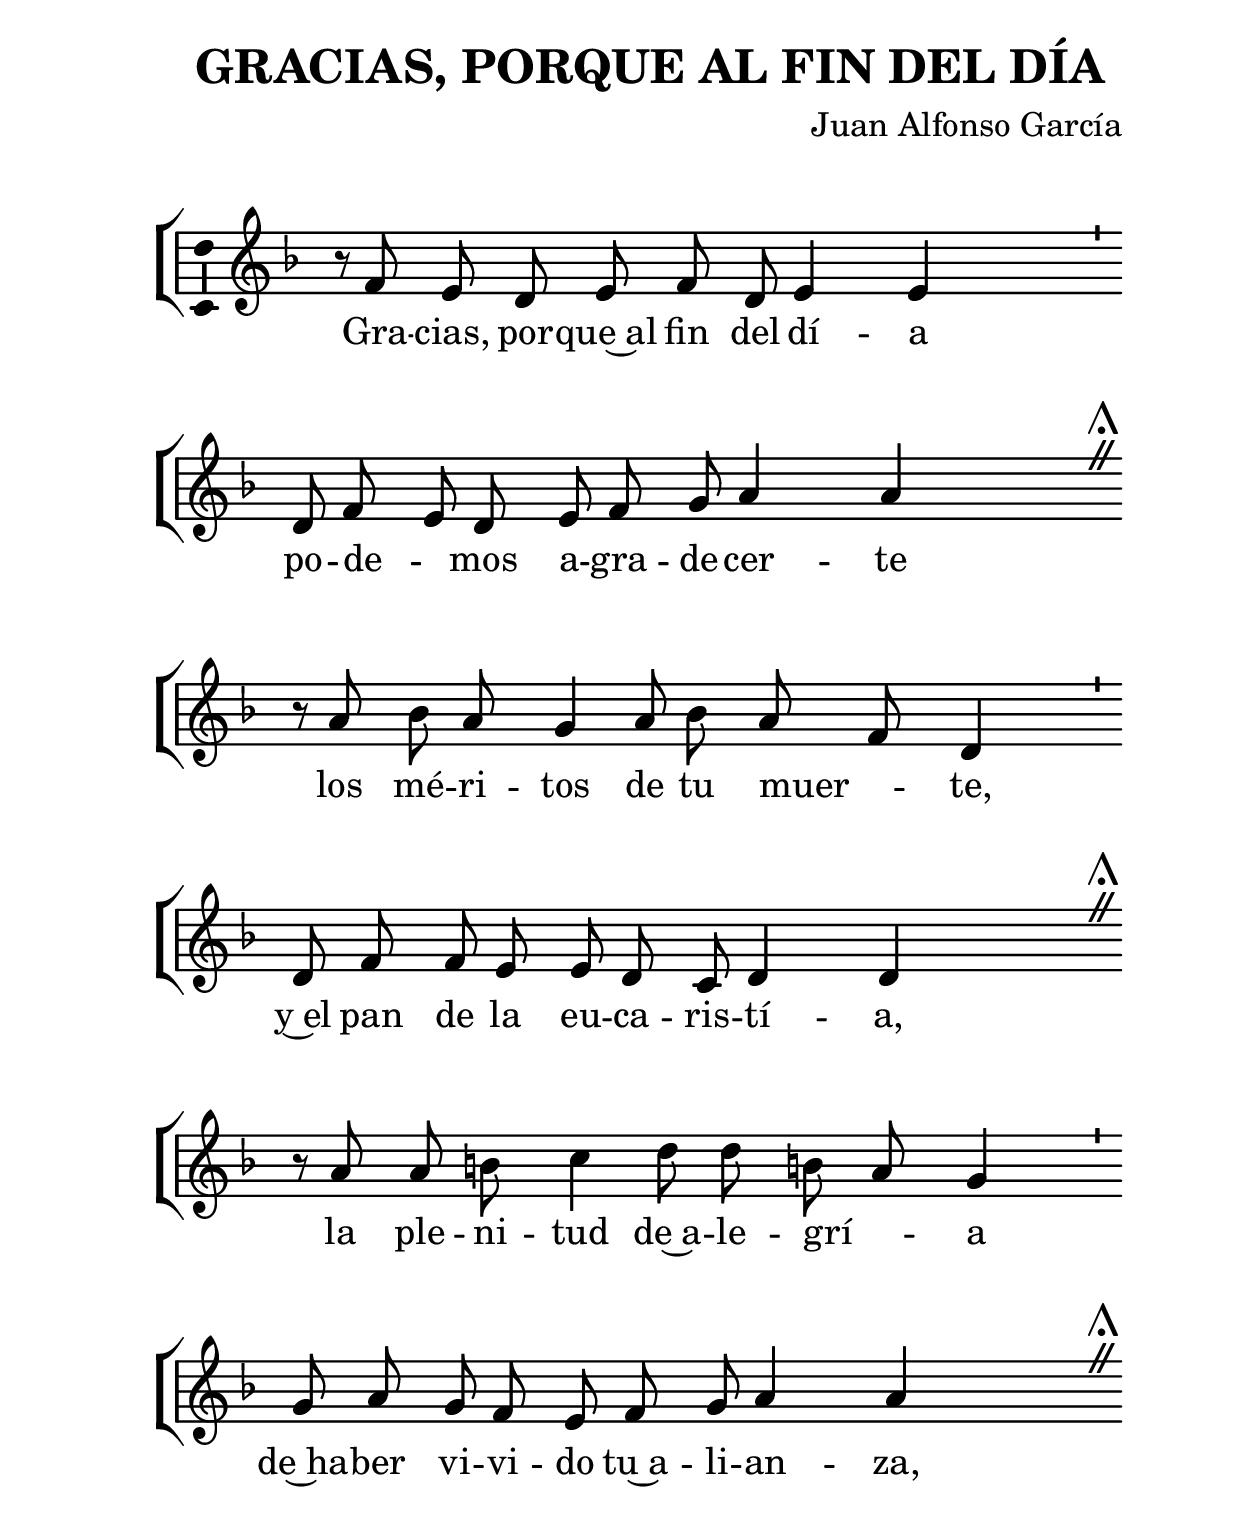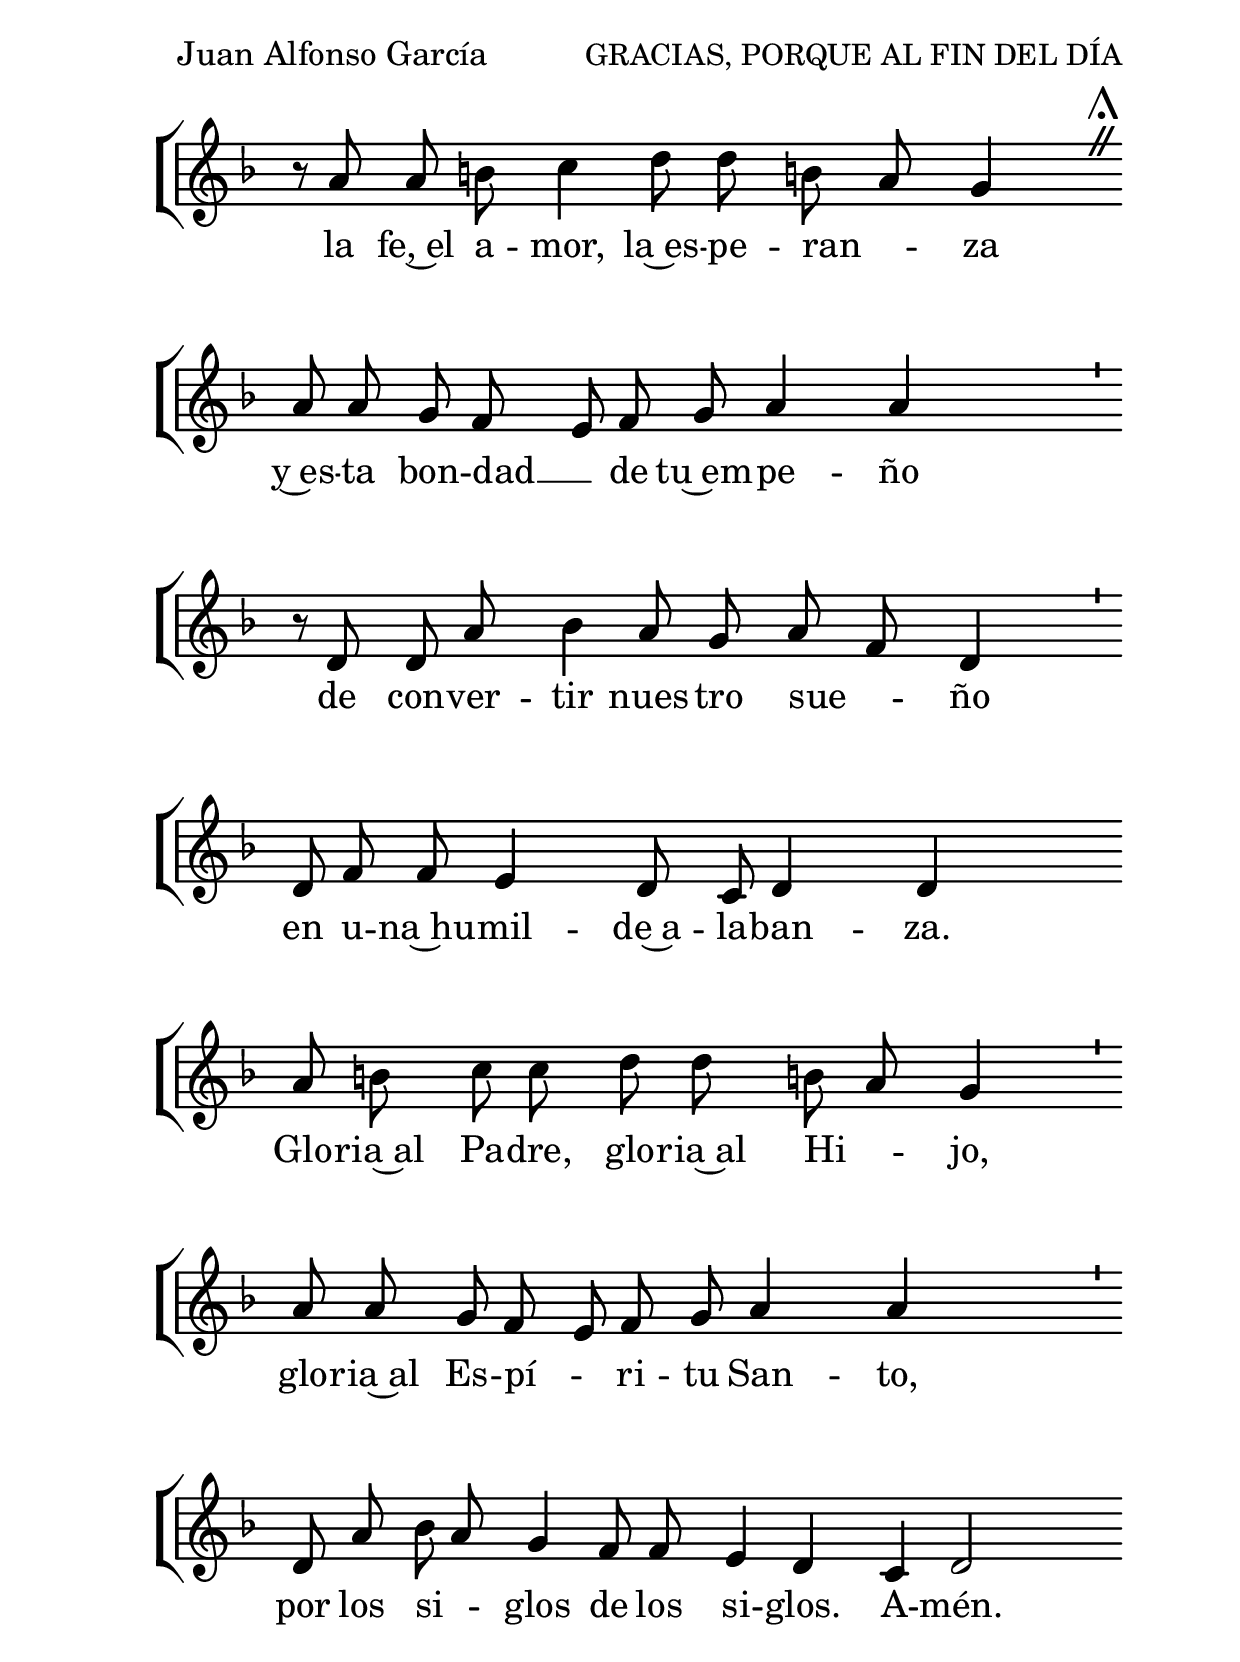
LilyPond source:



%versión de lilypond para la que se ha escrito esta partitura:
\version "2.16.0"

	%Tamaño papel
	#(set-default-paper-size "a4")
	%Tamaño partitura
	#(set-global-staff-size 29)
	%No responde al pulsar sobre una nota
	#(ly:set-option 'point-and-click #f)

%parámetros del encabezamiento:
\header {
	%title = "GRACIAS, PORQUE AL FIN DEL DÍA"
	title = \markup{\fontsize #-1 "GRACIAS, PORQUE AL FIN DEL DÍA"}
	subtitle = ""
	composer = "Juan Alfonso García"
	poet = ""
	meter = ""
	arranger = ""
%	tagline="Monasterio de la Madre de Dios. Buenafuente del Sistal."
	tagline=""
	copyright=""
	}

%parámetros asociados al papel:
\paper  {
	oddHeaderMarkup = \markup {\fill-line { \on-the-fly #not-first-page \fromproperty #'header:title \on-the-fly #not-first-page \fromproperty #'header:composer }}
	evenHeaderMarkup = \markup {\fill-line { \fromproperty #'header:composer \fromproperty #'header:title }}
	#(set-paper-size "a4")
	print-page-number = ##f
	first-page-number = 1
	print-first-page-number = ##f
%	head-separation = 3.0 \cm
	top-margin = 2.0 \cm
	bottom-margin = 0.0\cm
%%%	bottom-margin = -2.0\cm
	left-margin = 3.0 \cm
	line-width = 16.0 \cm
	indent = 8\mm
	interscoreline = 2.\mm
	between-system-space = 15\mm
%	para que las partituras no llenen la hoja:
	ragged-bottom = ##t
%	idem para la última hoja:
	ragged-last-bottom = ##f
%	para que las partituras llenen el ancho del papel:
	ragged-last = ##f
	after-title-space = 2.5 \cm
%page-count=1
%system-count=5

	%Flexible Vertical Spacing
%	markup-markup-spacing =
%	#'((basic-distance . 15) (minimum-distance . 15) (padding . 3))
	markup-system-spacing =
	#'((basic-distance . 15) (minimum-distance . 15) (padding . 3))
	system-system-spacing =
	#'((basic-distance . 15) (minimum-distance . 15) (padding . 3))
	score-system-spacing =
	#'((basic-distance . 15) (minimum-distance . 15) (padding . 5))
%	top-system-spacing = % header
%	#'((basic-distance . 8) (minimum-distance . 0) (padding . 0))
%	top-markup-spacing =
%	#'((basic-distance . 20) (minimum-distance . 20) (padding . 0))
	last-bottom-spacing = % footer
	#'((basic-distance . 5) (minimum-distance . 5) (padding . 0))
%	score-markup-spacing =
%	#'((basic-distance . 16) (minimum-distance . 13) (padding . 0))

	}


%para incluir divisiones gregorianas
\include "gregorian.ly"
%Ojo. Incluir este fichero implica desactivar la sentencia ragged-last = ##f
%Es decir, deja de justificar las partituras a la derecha


%parámetros que afectan a toda la partitura:
global =  {
	%clave de sol (G):
	\clef G
	%armadura:
%%%	\transpose a b
	\key f \major
	\tempo 4=75
	\set Score.tempoHideNote = ##t
	}

melodia =
%%%	\transpose a b
{
	\relative c' {

\time 1/4
\autoBeamOff

r8 f8 e d e f d e4 e s8
\divisioMinima
\break

d8 f e d e f g a4 a s8
\divisioMaior
\break

r8 a8 bes a g4 a8 bes a f d4 s4
\divisioMinima
\break

d8 f f e e d c d4 d s8
\divisioMaior
\break

r8 a'8 a b c4 d8 d b a g4 s4
\divisioMinima
\break

g8 a g f e f g a4 a s8
\divisioMaior
\break

r8 a8 a b c4 d8 d b a g4 s4
\divisioMaior
\break

a8 a g f e f g a4 a s8
\divisioMinima
\break

r8 d,8 d a' bes4 a8 g a f d4 s4
\divisioMinima
\break

d8 f f e4 d8 c d4 d s8
\finalis
\break

a'8 b c c d d b a g4 s4
\divisioMinima
\break

a8 a g f e f g a4 a s8
\divisioMinima
\break

d,8 a' bes a g4 f8 f e4 d c d2
\finalis

%\bar "|."
}
}


texto = \lyricmode {

Gra -- cias, por -- que~al fin del dí -- a
po -- de -- _ mos a -- gra -- de -- cer -- te
los mé -- ri -- tos de tu muer -- _ te,
y~el pan de la eu -- ca -- ris -- tí -- a,
la ple -- ni -- tud de~a -- le -- grí -- _ a
de~ha -- ber vi -- vi -- do tu~a -- li -- an -- za,
la fe,~el a -- mor, la~es -- pe -- ran -- _ za
y~es -- ta bon -- dad __ _ de tu~em -- pe -- ño
de con -- ver -- tir nues -- tro sue -- _ ño
en u -- na~hu -- mil -- de~a -- la -- ban -- za.
Glo -- ria~al Pa -- dre, glo -- ria~al Hi -- _ jo,
glo -- ria~al Es -- pí -- _ ri -- tu San -- to,
por los si -- _ glos de los si -- glos.
A -- mén.

}


vozStaff = \context Voice = vozStaff
\with {\consists "Ambitus_engraver"}
<<
	\set Staff.instrumentName = ""
	\set Staff.shortInstrumentName = ""
	\set Staff.midiInstrument = #"acoustic grand"
	\set Staff.midiMinimumVolume = #0.7
	\set Staff.midiMaximumVolume = #0.9
	\global
	\melodia
	>>


textoStaff = \context Lyrics = textoStaff <<
	\lyricsto vozStaff \texto
	>>


\book {
	\score {
		\context ChoirStaff {
			\override StaffGroup.SystemStartBracket #'collapse-height = #1
			\override Score.SystemStartBar #'collapse-height = #1
			<<
			\vozStaff
			\textoStaff
			>>
		}
		\layout {
ragged-last = ##f
	    		\context {
				\Lyrics
				%\override LyricText #'font-size = #2
				}
	   		\context {
				\Score
				%\override StaffSymbol #'staff-space = #(magstep +3)
				}
			\context {
				\Staff
				\remove "Time_signature_engraver"
				\override BarLine #'transparent = ##t
				}
			}
		}
	\score {
		\context ChoirStaff {
			\override StaffGroup.SystemStartBracket #'collapse-height = #1
			\override Score.SystemStartBar #'collapse-height = #1
			<<
			\vozStaff
			>>
		}
		\midi {
	  		\context {
	  			\Score
				tempoWholesPerMinute = #(ly:make-moment 70 4)
				}
			}
		}
}


